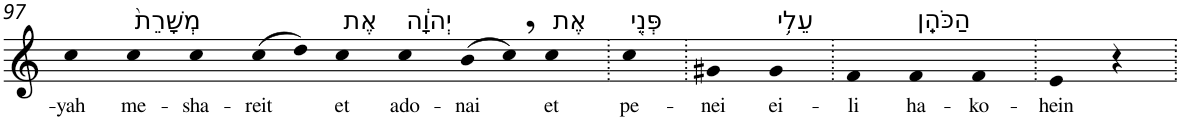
**kern	**text
*part1	*part1
*staff1	*staff1
*I"Piano	*
*I'Pno	*
!!LO:PB:g=z
*clefG2	*
*k[]	*
=97	=97
!	!LO:LY:b
4cc	-yah
!LO:TX:a:t=מְשָׁרֵת֙	!
!	!LO:LY:b
4cc	me-
!	!LO:LY:b
4cc	-sha-
!	!LO:LY:b
(>8cc	-reit
8dd)	.
!LO:TX:a:t=אֶת	!
!	!LO:LY:b
4cc	et
!LO:TX:a:t=יְהוָ֔ה	!
!	!LO:LY:b
4cc	ado-
!	!LO:LY:b
(>8b	-nai
8cc,)	.
!LO:TX:a:t=אֶת	!
!	!LO:LY:b
4cc	et
=98.	=98.
!LO:TX:a:t=פְּנֵ֖י	!
!	!LO:LY:b
4cc	pe-
=99.	=99.
!	!LO:LY:b
4g#X	-nei
!LO:TX:a:t=עֵלִ֥י	!
!	!LO:LY:b
4g#	ei-
=100.	=100.
!	!LO:LY:b
4f	-li
!LO:TX:a:t=הַכֹּהֵֽן	!
!	!LO:LY:b
4f	ha-
!	!LO:LY:b
4f	-ko-
=101.	=101.
!	!LO:LY:b
4e	-hein
4r	.
=.	=.
*-	*-
